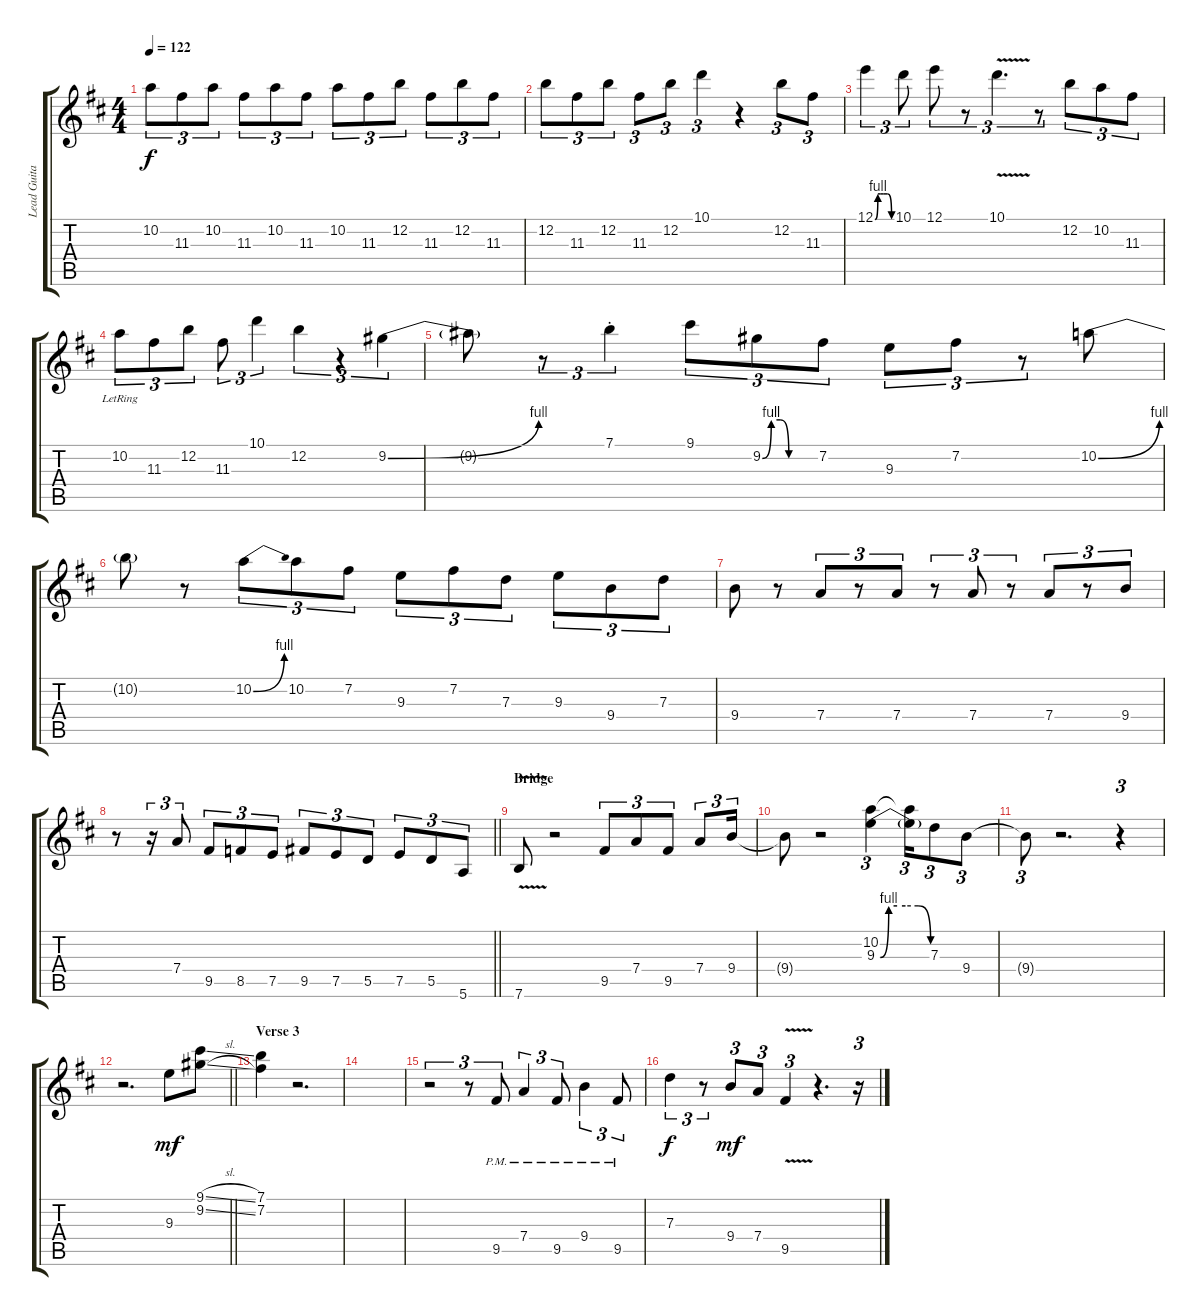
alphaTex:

\track ("Lead Guitar 2" "Lead Guita") {instrument overdrivenguitar}
\staff {score tabs}
\tuning (E4 B3 G3 D3 A2 E2) {hide}
\ts (4 4)
\tempo 122
\clef g2
\ks bminor
10.2.8{tu (3 2) dy f} 11.3.8{tu (3 2)} 10.2.8{tu (3 2)} 11.3.8{tu (3 2)} 10.2.8{tu (3 2)} 11.3.8{tu (3 2)} 10.2.8{tu (3 2)} 11.3.8{tu (3 2)} 12.2.8{tu (3 2)} 11.3.8{tu (3 2)} 12.2.8{tu (3 2)} 11.3.8{tu (3 2)} |
12.2.8{tu (3 2)} 11.3.8{tu (3 2)} 12.2.8{tu (3 2)} 11.3.8{tu (3 2)} 12.2.8{tu (3 2)} 10.1.4{tu (3 2)} r.4 12.2.8{tu (3 2)} 11.3.8{tu (3 2)} |
12.1{be (custom 0 0 10 4 20 4 30 4 45 4 60 0)}.4{tu (3 2)} 10.1.8{tu (3 2)} 12.1.8{tu (3 2)} r.8{tu (3 2)} 10.1{v}.4{d tu (3 2)} r.8{tu (3 2)} 12.2.8{tu (3 2)} 10.2.8{tu (3 2)} 11.3.8{tu (3 2)} |
10.2{lr}.8{tu (3 2)} 11.3.8{tu (3 2)} 12.2.8{tu (3 2)} 11.3.8{tu (3 2)} 10.1.4{tu (3 2)} 12.2.4{tu (3 2)} r.4{tu (3 2)} 9.2{be (bend 0 0 60 4)}.4{tu (3 2)} |
9.2{t}.8 r.8{tu (3 2)} 7.1{st}.4{tu (3 2)} 9.1.8{tu (3 2)} 9.2{be (custom 0 0 10 4 20 4 30 0 60 0)}.8{tu (3 2)} 7.2.8{tu (3 2)} 9.3.8{tu (3 2)} 7.2.8{tu (3 2)} r.8{tu (3 2)} 10.2{be (bend 0 0 60 4)}.8 |
10.2{t}.8 r.8 10.2{be (bend 0 0 60 4)}.8{tu (3 2)} 10.2.8{tu (3 2)} 7.2.8{tu (3 2)} 9.3.8{tu (3 2)} 7.2.8{tu (3 2)} 7.3.8{tu (3 2)} 9.3.8{tu (3 2)} 9.4.8{tu (3 2)} 7.3.8{tu (3 2)} |
9.4.8 r.8 7.4.8{tu (3 2)} r.8{tu (3 2)} 7.4.8{tu (3 2)} r.8{tu (3 2)} 7.4.8{tu (3 2)} r.8{tu (3 2)} 7.4.8{tu (3 2)} r.8{tu (3 2)} 9.4.8{tu (3 2)} |
\barLineRight lightlight
r.8 r.16{tu (3 2)} 7.4.8{tu (3 2)} 9.5.8{tu (3 2)} 8.5.8{tu (3 2)} 7.5.8{tu (3 2)} 9.5.8{tu (3 2)} 7.5.8{tu (3 2)} 5.5.8{tu (3 2)} 7.5.8{tu (3 2)} 5.5.8{tu (3 2)} 5.6.8{tu (3 2)} |
\section ("" "Bridge")
7.6{v}.8 r.2 9.5.8{tu (3 2)} 7.4.8{tu (3 2)} 9.5.8{tu (3 2)} 7.4.8{tu (3 2)} 9.4.16{tu (3 2)} |
9.4{t}.8 r.2 (10.2 9.3{be (custom 0 0 10 4 20 4 30 4 45 4 60 0)}).4{tu (3 2)} (10.2{t} 9.3{t}).16{tu (3 2)} 7.3.8{tu (3 2)} 9.4.8{tu (3 2)} |
9.4{t}.8{tu (3 2)} r.2{d} r.4{tu (3 2)} |
\barLineRight lightlight
r.2{d} 9.3.8{dy mf} (9.1{sl} 9.2{sl}).8 |
\section ("" "Verse 3")
(7.1 7.2).4 r.2{d} |
|
r.2{tu (3 2)} r.8{tu (3 2)} 9.5{pm}.8{tu (3 2)} 7.4{pm}.4{tu (3 2)} 9.5{pm}.8{tu (3 2)} 9.4{pm}.4{tu (3 2)} 9.5{pm}.8{tu (3 2)} |
7.3.4{tu (3 2) dy f} r.8{tu (3 2)} 9.4.8{tu (3 2) dy mf} 7.4.8{tu (3 2)} 9.5{v}.4{tu (3 2)} r.4{d} r.16{tu (3 2)}
